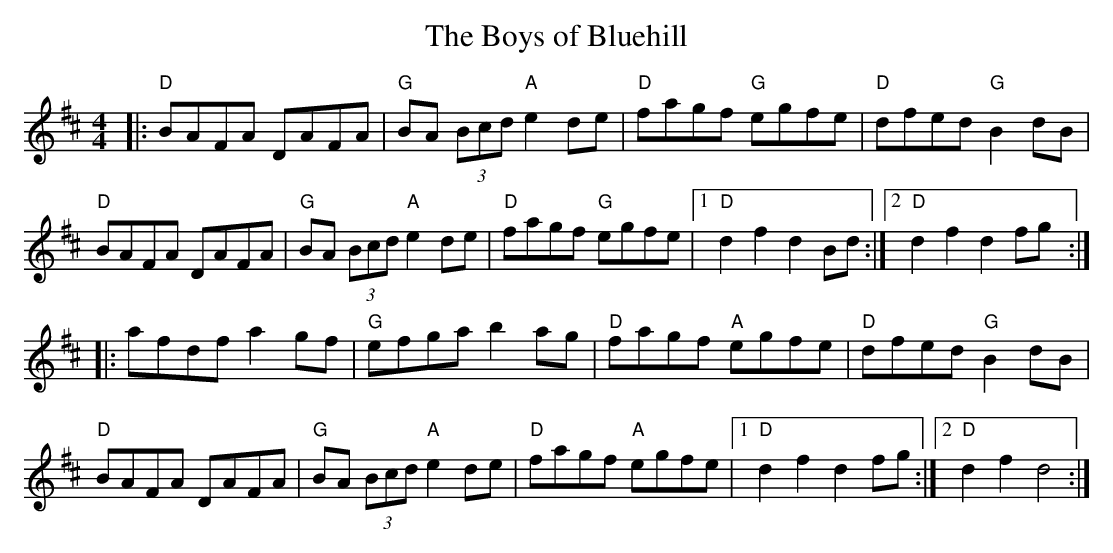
X:1
T:The Boys of Bluehill
M:4/4
L:1/8
K:D
|:"D"BAFA DAFA|"G"BA (3Bcd "A"e2de|"D"fagf "G"egfe|"D"dfed "G"B2dB|
"D"BAFA DAFA|"G"BA (3Bcd "A"e2de|"D"fagf "G"egfe|\
[1 "D"d2f2 d2Bd:|2 "D"d2f2 d2fg:|
|:afdf a2gf|"G"efga b2ag|"D"fagf "A"egfe|"D"dfed "G"B2dB|
"D"BAFA DAFA|"G"BA (3Bcd "A"e2de|"D"fagf "A"egfe|\
[1 "D"d2f2 d2fg:|2 "D"d2f2 d4:|
